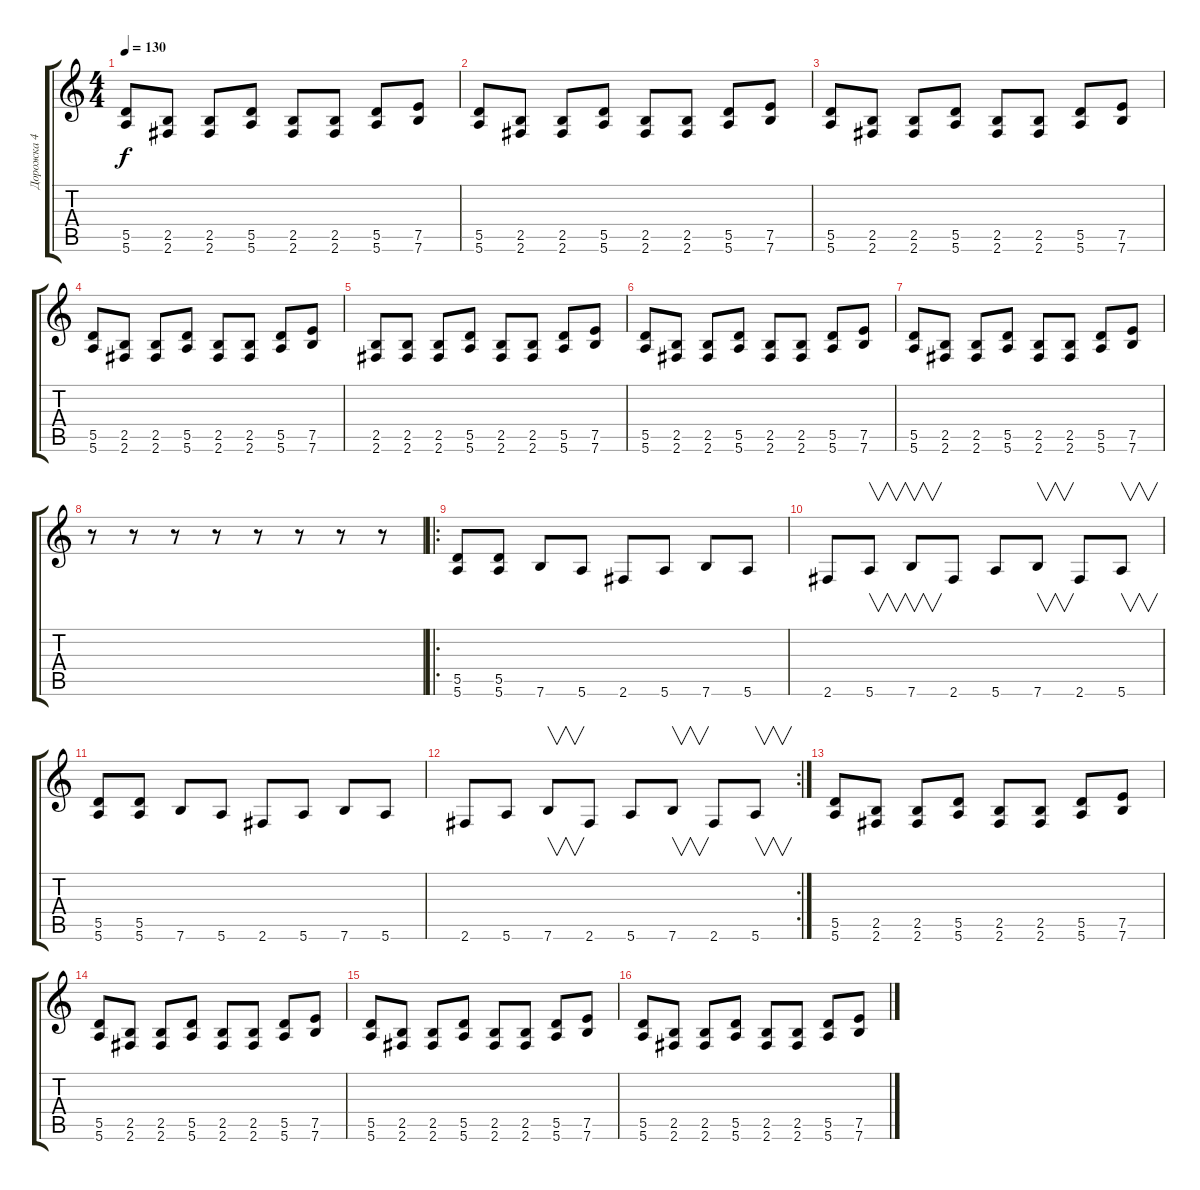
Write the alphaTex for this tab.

\track ("Дорожка 4" "Дорожка 4") {instrument distortionguitar}
\staff {score tabs}
\tuning (E4 B3 G3 D3 A2 E2) {hide}
\ts (4 4)
\tempo 130
\clef g2
\ks c
(5.5 5.6).8{dy f} (2.5 2.6).8 (2.5 2.6).8 (5.5 5.6).8 (2.5 2.6).8 (2.5 2.6).8 (5.5 5.6).8 (7.5 7.6).8 |
(5.5 5.6).8 (2.5 2.6).8 (2.5 2.6).8 (5.5 5.6).8 (2.5 2.6).8 (2.5 2.6).8 (5.5 5.6).8 (7.5 7.6).8 |
(5.5 5.6).8 (2.5 2.6).8 (2.5 2.6).8 (5.5 5.6).8 (2.5 2.6).8 (2.5 2.6).8 (5.5 5.6).8 (7.5 7.6).8 |
(5.5 5.6).8 (2.5 2.6).8 (2.5 2.6).8 (5.5 5.6).8 (2.5 2.6).8 (2.5 2.6).8 (5.5 5.6).8 (7.5 7.6).8 |
(2.5 2.6).8 (2.5 2.6).8 (2.5 2.6).8 (5.5 5.6).8 (2.5 2.6).8 (2.5 2.6).8 (5.5 5.6).8 (7.5 7.6).8 |
(5.5 5.6).8 (2.5 2.6).8 (2.5 2.6).8 (5.5 5.6).8 (2.5 2.6).8 (2.5 2.6).8 (5.5 5.6).8 (7.5 7.6).8 |
(5.5 5.6).8 (2.5 2.6).8 (2.5 2.6).8 (5.5 5.6).8 (2.5 2.6).8 (2.5 2.6).8 (5.5 5.6).8 (7.5 7.6).8 |
r.8 r.8 r.8 r.8 r.8 r.8 r.8 r.8 |
\ro
(5.5 5.6).8 (5.5 5.6).8 7.6.8 5.6.8 2.6.8 5.6.8 7.6.8 5.6.8 |
2.6.8 5.6.8{v} 7.6.8{v} 2.6.8 5.6.8 7.6.8{v} 2.6.8 5.6.8{v} |
(5.5 5.6).8 (5.5 5.6).8 7.6.8 5.6.8 2.6.8 5.6.8 7.6.8 5.6.8 |
\rc 2
2.6.8 5.6.8 7.6.8{v} 2.6.8 5.6.8 7.6.8{v} 2.6.8 5.6.8{v} |
(5.5 5.6).8 (2.5 2.6).8 (2.5 2.6).8 (5.5 5.6).8 (2.5 2.6).8 (2.5 2.6).8 (5.5 5.6).8 (7.5 7.6).8 |
(5.5 5.6).8 (2.5 2.6).8 (2.5 2.6).8 (5.5 5.6).8 (2.5 2.6).8 (2.5 2.6).8 (5.5 5.6).8 (7.5 7.6).8 |
(5.5 5.6).8 (2.5 2.6).8 (2.5 2.6).8 (5.5 5.6).8 (2.5 2.6).8 (2.5 2.6).8 (5.5 5.6).8 (7.5 7.6).8 |
(5.5 5.6).8 (2.5 2.6).8 (2.5 2.6).8 (5.5 5.6).8 (2.5 2.6).8 (2.5 2.6).8 (5.5 5.6).8 (7.5 7.6).8
